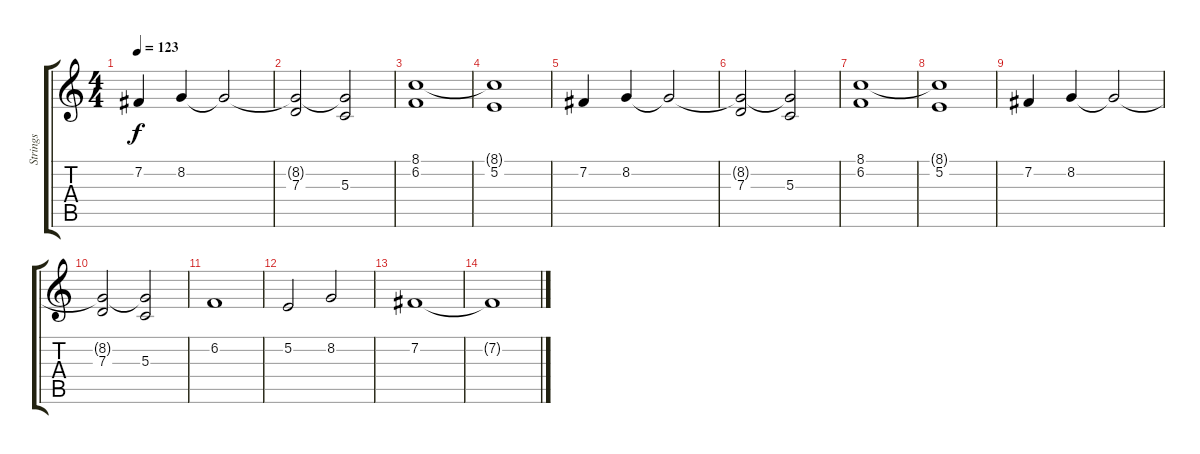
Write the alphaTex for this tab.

\track ("Strings" "Strings") {instrument stringensemble1}
\staff {score tabs}
\tuning (E4 B3 G3 D3 A2 E2) {hide}
\ts (4 4)
\tempo 123
\clef g2
\ks c
7.2.4{dy f} 8.2.4 8.2{t}.2 |
(8.2{t} 7.3).2 (8.2{t} 5.3).2 |
(8.1 6.2).1 |
(8.1{t} 5.2).1 |
7.2.4 8.2.4 8.2{t}.2 |
(8.2{t} 7.3).2 (8.2{t} 5.3).2 |
(8.1 6.2).1 |
(8.1{t} 5.2).1 |
7.2.4 8.2.4 8.2{t}.2 |
(8.2{t} 7.3).2 (8.2{t} 5.3).2 |
6.2.1 |
5.2.2 8.2.2 |
7.2.1 |
7.2{t}.1
